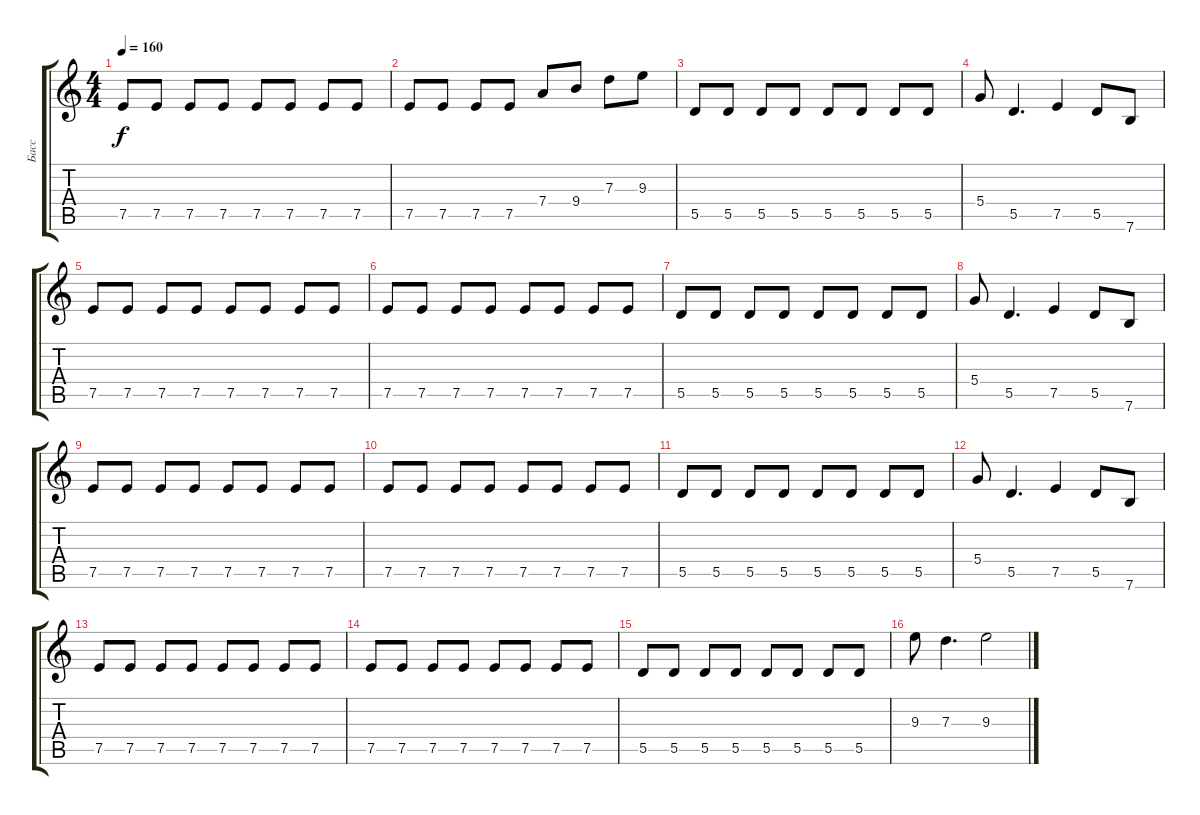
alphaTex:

\track ("Басс" "Басс") {instrument electricbassfinger}
\staff {score tabs}
\tuning (E4 B3 G3 D3 A2 E2) {hide}
\ts (4 4)
\tempo 160
\clef g2
\ks c
7.5.8{dy f} 7.5.8 7.5.8 7.5.8 7.5.8 7.5.8 7.5.8 7.5.8 |
7.5.8 7.5.8 7.5.8 7.5.8 7.4.8 9.4.8 7.3.8 9.3.8 |
5.5.8 5.5.8 5.5.8 5.5.8 5.5.8 5.5.8 5.5.8 5.5.8 |
5.4.8 5.5.4{d} 7.5.4 5.5.8 7.6.8 |
7.5.8 7.5.8 7.5.8 7.5.8 7.5.8 7.5.8 7.5.8 7.5.8 |
7.5.8 7.5.8 7.5.8 7.5.8 7.5.8 7.5.8 7.5.8 7.5.8 |
5.5.8 5.5.8 5.5.8 5.5.8 5.5.8 5.5.8 5.5.8 5.5.8 |
5.4.8 5.5.4{d} 7.5.4 5.5.8 7.6.8 |
7.5.8 7.5.8 7.5.8 7.5.8 7.5.8 7.5.8 7.5.8 7.5.8 |
7.5.8 7.5.8 7.5.8 7.5.8 7.5.8 7.5.8 7.5.8 7.5.8 |
5.5.8 5.5.8 5.5.8 5.5.8 5.5.8 5.5.8 5.5.8 5.5.8 |
5.4.8 5.5.4{d} 7.5.4 5.5.8 7.6.8 |
7.5.8 7.5.8 7.5.8 7.5.8 7.5.8 7.5.8 7.5.8 7.5.8 |
7.5.8 7.5.8 7.5.8 7.5.8 7.5.8 7.5.8 7.5.8 7.5.8 |
5.5.8 5.5.8 5.5.8 5.5.8 5.5.8 5.5.8 5.5.8 5.5.8 |
9.3.8 7.3.4{d} 9.3.2
